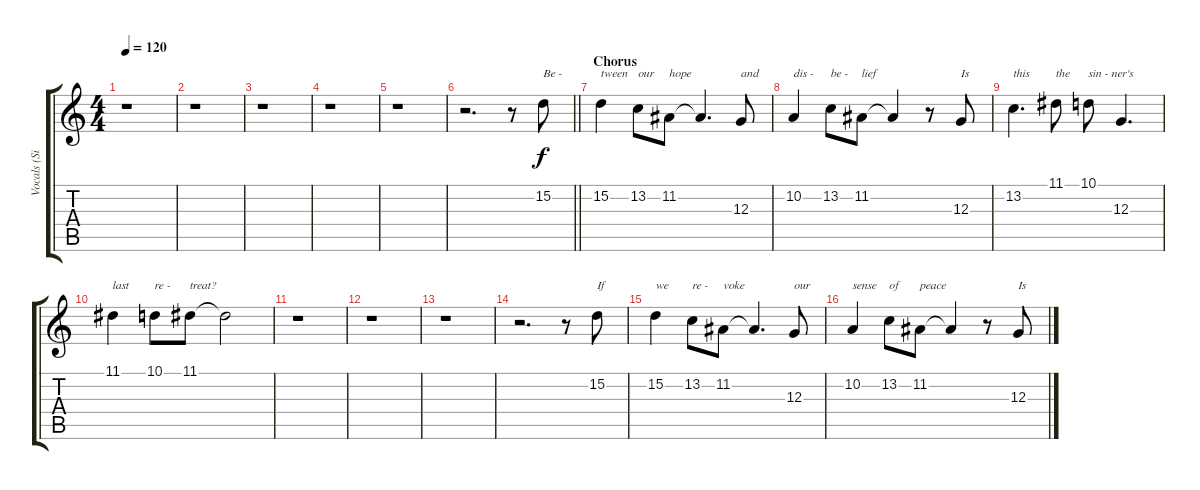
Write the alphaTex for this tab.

\track ("Vocals (Simone)" "Vocals (Si") {instrument flute}
\staff {score tabs}
\tuning (E4 B3 G3 D3 A2 E2) {hide}
\ts (4 4)
\tempo 120
\clef g2
\ks c
r.1{dy f} |
r.1 |
r.1 |
r.1 |
r.1 |
\barLineRight lightlight
r.2{d} r.8 15.2.8{txt "Be -"} |
\section ("" "Chorus")
15.2.4{txt "tween"} 13.2.8{txt "our"} 11.2.8{txt "hope"} 11.2{t}.4{d} 12.3.8{txt "and"} |
10.2.4{txt "dis -"} 13.2.8{txt "be -"} 11.2.8{txt "lief"} 11.2{t}.4 r.8 12.3.8{txt "Is"} |
13.2.4{d txt "this"} 11.1.8{txt "the"} 10.1.8{txt "sin - ner's"} 12.3.4{d} |
11.1.4{txt "last"} 10.1.8{txt "re -"} 11.1.8{txt "treat?"} 11.1{t}.2 |
r.1 |
r.1 |
r.1 |
r.2{d} r.8 15.2.8{txt "If"} |
15.2.4{txt "we"} 13.2.8{txt "re -"} 11.2.8{txt "voke"} 11.2{t}.4{d} 12.3.8{txt "our"} |
10.2.4{txt "sense"} 13.2.8{txt "of"} 11.2.8{txt "peace"} 11.2{t}.4 r.8 12.3.8{txt "Is"}
